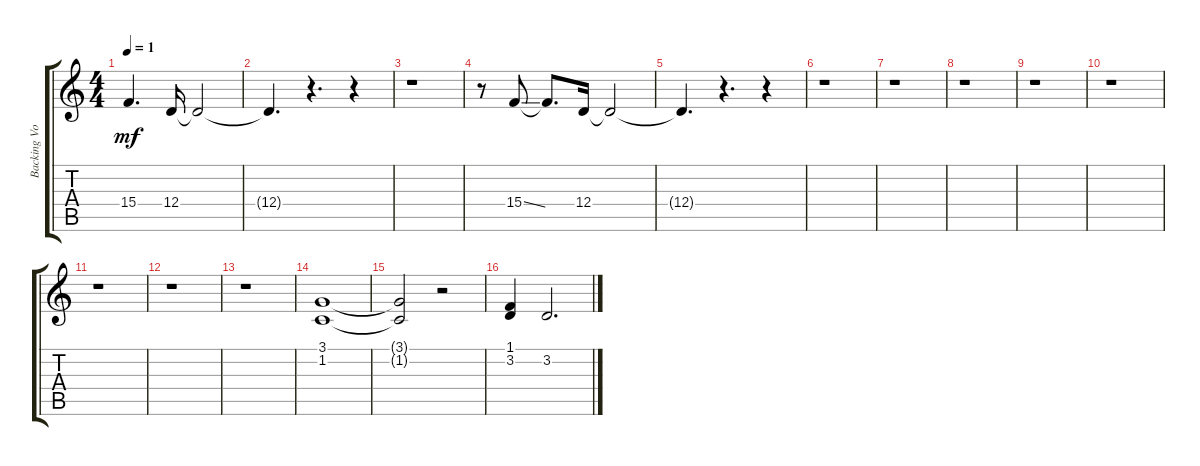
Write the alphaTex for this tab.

\track ("Backing Vocal" "Backing Vo") {instrument lead6voice}
\staff {score tabs}
\tuning (E4 B3 G3 D3 A2 E2) {hide}
\ts (4 4)
\tempo 1
\clef g2
\ks c
15.4.4{d dy mf} 12.4.16 12.4{t}.2 |
12.4{t}.4{d} r.4{d} r.4 |
r.1 |
r.8 15.4{ss}.8 15.4{t}.8{d} 12.4.16 12.4{t}.2 |
12.4{t}.4{d} r.4{d} r.4 |
r.1 |
r.1 |
r.1 |
r.1 |
r.1 |
r.1 |
r.1 |
r.1 |
(3.1 1.2).1 |
(3.1{t} 1.2{t}).2 r.2 |
(1.1 3.2).4 3.2.2{d}
